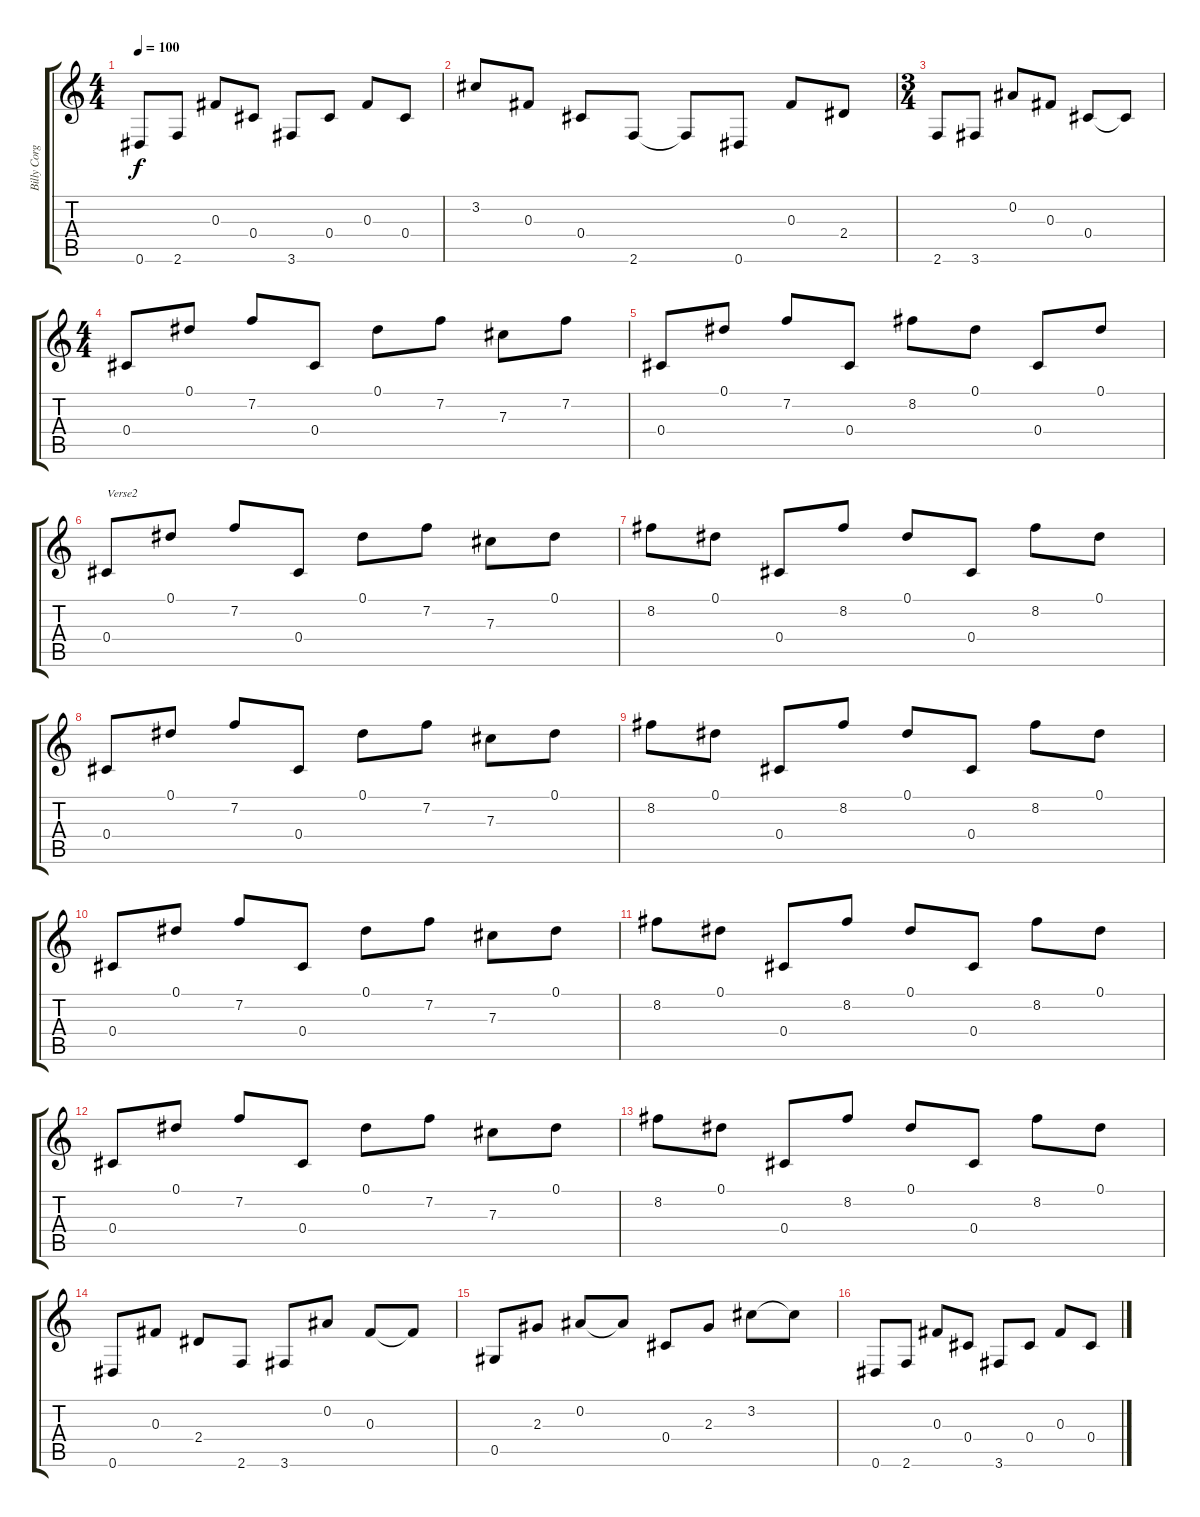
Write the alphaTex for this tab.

\track ("Billy Corgan" "Billy Corg") {instrument electricguitarclean}
\staff {score tabs}
\tuning (Eb4 Bb3 Gb3 Db3 Ab2 Eb2) {hide}
\ts (4 4)
\tempo 100
\clef g2
\ks c
0.6.8{dy f} 2.6.8 0.3.8 0.4.8 3.6.8 0.4.8 0.3.8 0.4.8 |
3.2.8 0.3.8 0.4.8 2.6.8 2.6{t}.8 0.6.8 0.3.8 2.4.8 |
\ts (3 4)
2.6.8 3.6.8 0.2.8 0.3.8 0.4.8 0.4{t}.8 |
\ts (4 4)
0.4.8 0.1.8 7.2.8 0.4.8 0.1.8 7.2.8 7.3.8 7.2.8 |
0.4.8 0.1.8 7.2.8 0.4.8 8.2.8 0.1.8 0.4.8 0.1.8 |
0.4.8{txt "Verse2"} 0.1.8 7.2.8 0.4.8 0.1.8 7.2.8 7.3.8 0.1.8 |
8.2.8 0.1.8 0.4.8 8.2.8 0.1.8 0.4.8 8.2.8 0.1.8 |
0.4.8 0.1.8 7.2.8 0.4.8 0.1.8 7.2.8 7.3.8 0.1.8 |
8.2.8 0.1.8 0.4.8 8.2.8 0.1.8 0.4.8 8.2.8 0.1.8 |
0.4.8 0.1.8 7.2.8 0.4.8 0.1.8 7.2.8 7.3.8 0.1.8 |
8.2.8 0.1.8 0.4.8 8.2.8 0.1.8 0.4.8 8.2.8 0.1.8 |
0.4.8 0.1.8 7.2.8 0.4.8 0.1.8 7.2.8 7.3.8 0.1.8 |
8.2.8 0.1.8 0.4.8 8.2.8 0.1.8 0.4.8 8.2.8 0.1.8 |
0.6.8 0.3.8 2.4.8 2.6.8 3.6.8 0.2.8 0.3.8 0.3{t}.8 |
0.5.8 2.3.8 0.2.8 0.2{t}.8 0.4.8 2.3.8 3.2.8 3.2{t}.8 |
0.6.8 2.6.8 0.3.8 0.4.8 3.6.8 0.4.8 0.3.8 0.4.8
